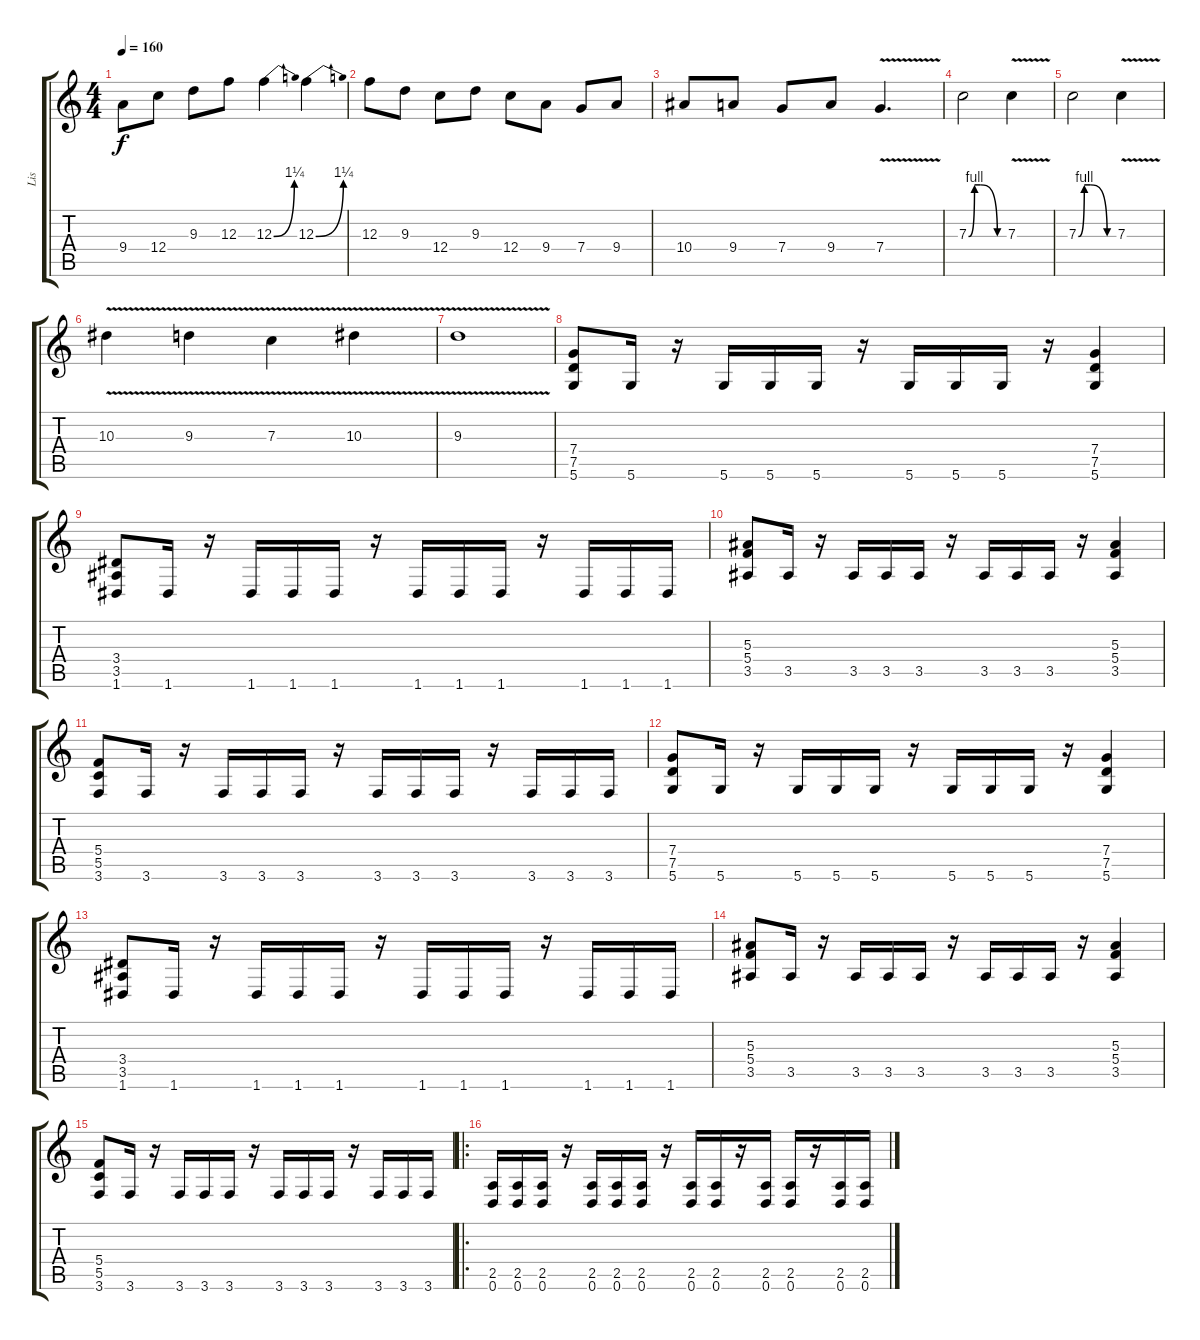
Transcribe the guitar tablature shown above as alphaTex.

\track ("Lis" "Lis") {instrument distortionguitar}
\staff {score tabs}
\tuning (D4 A3 F3 C3 G2 D2) {hide}
\ts (4 4)
\tempo 160
\clef g2
\ks c
9.4.8{dy f} 12.4.8 9.3.8 12.3.8 12.3{be (bend 0 0 60 5)}.4 12.3{be (bend 0 0 60 5)}.4 |
12.3.8 9.3.8 12.4.8 9.3.8 12.4.8 9.4.8 7.4.8 9.4.8 |
10.4.8 9.4.8 7.4.8 9.4.8 7.4{v}.4{d} |
7.3{be (custom 0 0 10 4 20 4 49 0 60 0)}.2 7.3{v}.4 |
7.3{be (custom 0 0 10 4 20 4 49 0 60 0)}.2 7.3{v}.4 |
10.3{v}.4 9.3{v}.4 7.3{v}.4 10.3{v}.4 |
9.3{v}.1 |
(7.4 7.5 5.6).8 5.6.16 r.16 5.6.16 5.6.16 5.6.16 r.16 5.6.16 5.6.16 5.6.16 r.16 (7.4 7.5 5.6).4 |
(3.4 3.5 1.6).8 1.6.16 r.16 1.6.16 1.6.16 1.6.16 r.16 1.6.16 1.6.16 1.6.16 r.16 1.6.16 1.6.16 1.6.16 |
(5.3 5.4 3.5).8 3.5.16 r.16 3.5.16 3.5.16 3.5.16 r.16 3.5.16 3.5.16 3.5.16 r.16 (5.3 5.4 3.5).4 |
(5.4 5.5 3.6).8 3.6.16 r.16 3.6.16 3.6.16 3.6.16 r.16 3.6.16 3.6.16 3.6.16 r.16 3.6.16 3.6.16 3.6.16 |
(7.4 7.5 5.6).8 5.6.16 r.16 5.6.16 5.6.16 5.6.16 r.16 5.6.16 5.6.16 5.6.16 r.16 (7.4 7.5 5.6).4 |
(3.4 3.5 1.6).8 1.6.16 r.16 1.6.16 1.6.16 1.6.16 r.16 1.6.16 1.6.16 1.6.16 r.16 1.6.16 1.6.16 1.6.16 |
(5.3 5.4 3.5).8 3.5.16 r.16 3.5.16 3.5.16 3.5.16 r.16 3.5.16 3.5.16 3.5.16 r.16 (5.3 5.4 3.5).4 |
(5.4 5.5 3.6).8 3.6.16 r.16 3.6.16 3.6.16 3.6.16 r.16 3.6.16 3.6.16 3.6.16 r.16 3.6.16 3.6.16 3.6.16 |
\ro
(2.5 0.6).16 (2.5 0.6).16 (2.5 0.6).16 r.16 (2.5 0.6).16 (2.5 0.6).16 (2.5 0.6).16 r.16 (2.5 0.6).16 (2.5 0.6).16 r.16 (2.5 0.6).16 (2.5 0.6).16 r.16 (2.5 0.6).16 (2.5 0.6).16
